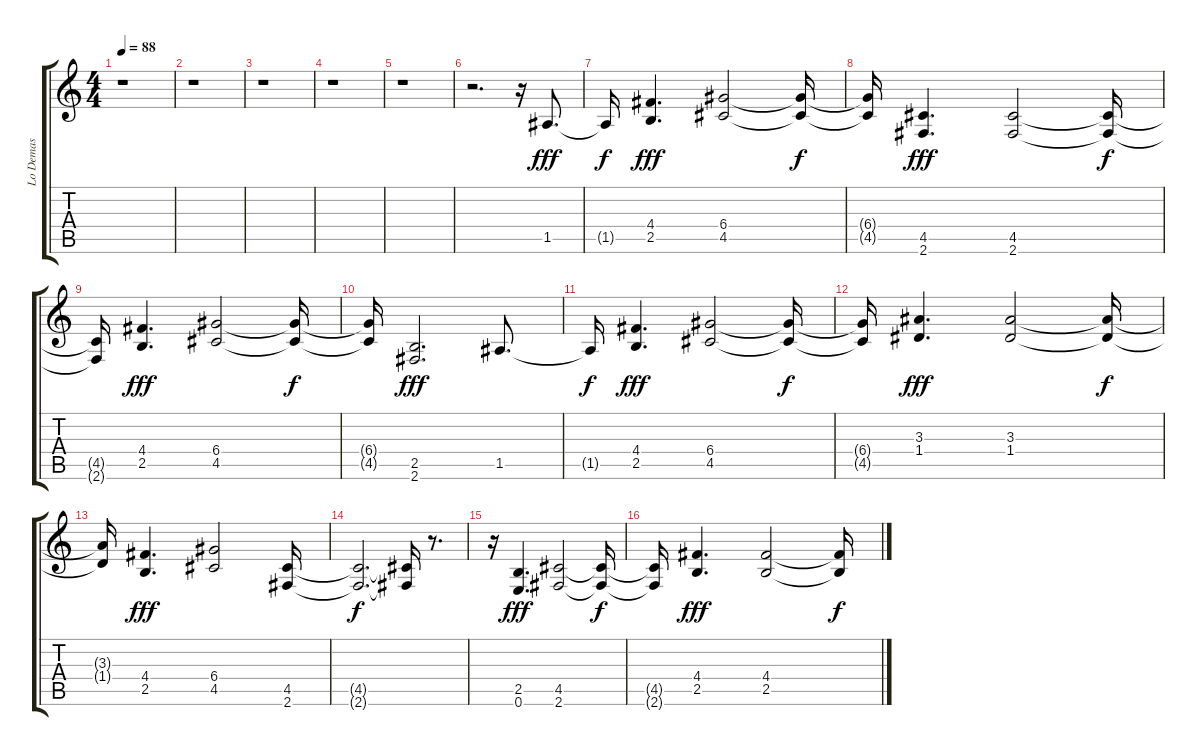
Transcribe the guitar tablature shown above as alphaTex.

\track ("Lo Demas" "Lo Demas") {instrument distortionguitar}
\staff {score tabs}
\tuning (E4 B3 G3 D3 A2 E2) {hide}
\ts (4 4)
\tempo 88
\clef g2
\ks c
r.1{dy f} |
r.1 |
r.1 |
r.1 |
r.1 |
r.2{d} r.16 1.5.8{d dy fff} |
1.5{t}.16{dy f} (4.4 2.5).4{d dy fff} (6.4 4.5).2 (6.4{t} 4.5{t}).16{dy f} |
(6.4{t} 4.5{t}).16 (4.5 2.6).4{d dy fff} (4.5 2.6).2 (4.5{t} 2.6{t}).16{dy f} |
(4.5{t} 2.6{t}).16 (4.4 2.5).4{d dy fff} (6.4 4.5).2 (6.4{t} 4.5{t}).16{dy f} |
(6.4{t} 4.5{t}).16 (2.5 2.6).2{d dy fff} 1.5.8{d} |
1.5{t}.16{dy f} (4.4 2.5).4{d dy fff} (6.4 4.5).2 (6.4{t} 4.5{t}).16{dy f} |
(6.4{t} 4.5{t}).16 (3.3 1.4).4{d dy fff} (3.3 1.4).2 (3.3{t} 1.4{t}).16{dy f} |
(3.3{t} 1.4{t}).16 (4.4 2.5).4{d dy fff} (6.4 4.5).2 (4.5 2.6).16 |
(4.5{t} 2.6{t}).2{d dy f} (4.5{t} 2.6{t}).16 r.8{d} |
r.16 (2.5 0.6).4{d dy fff} (4.5 2.6).2 (4.5{t} 2.6{t}).16{dy f} |
(4.5{t} 2.6{t}).16 (4.4 2.5).4{d dy fff} (4.4 2.5).2 (4.4{t} 2.5{t}).16{dy f}
